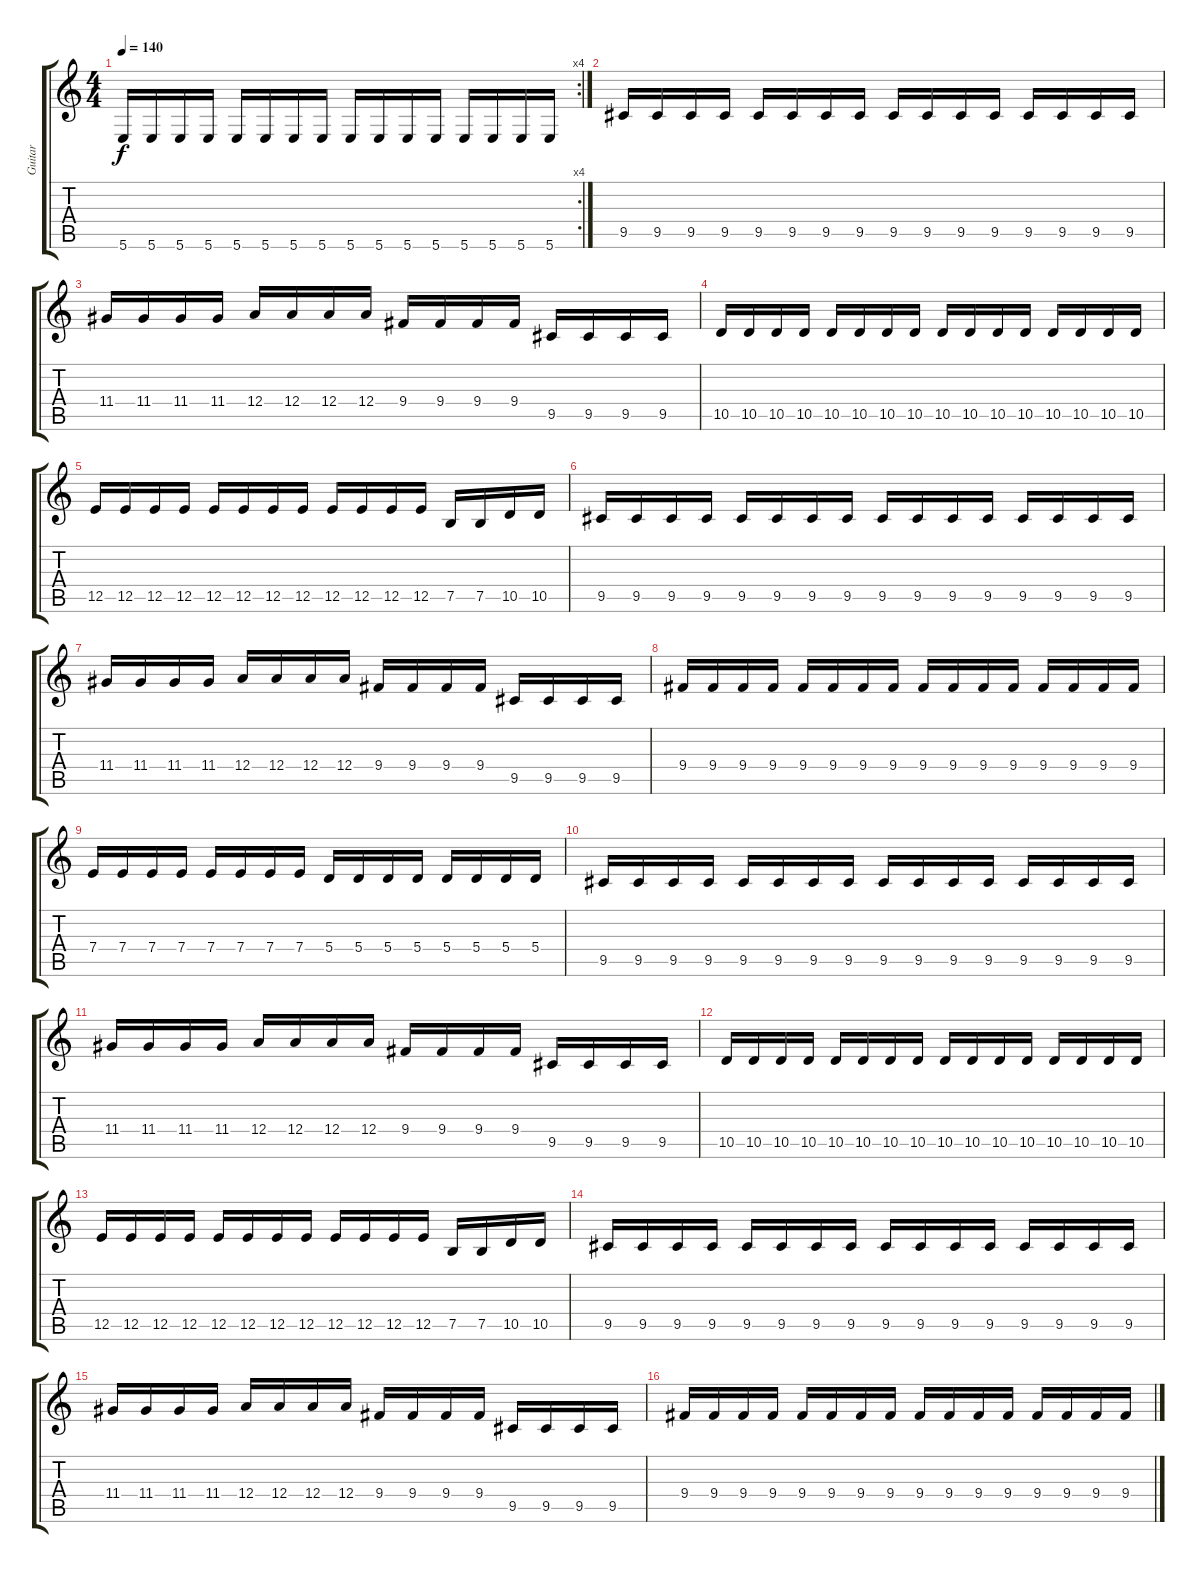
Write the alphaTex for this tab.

\track ("Guitar" "Guitar") {instrument distortionguitar}
\staff {score tabs}
\tuning (B3 Gb3 D3 A2 E2 B1) {hide}
\rc 4
\ts (4 4)
\tempo 140
\clef g2
\ks c
5.6.16{dy f} 5.6.16 5.6.16 5.6.16 5.6.16 5.6.16 5.6.16 5.6.16 5.6.16 5.6.16 5.6.16 5.6.16 5.6.16 5.6.16 5.6.16 5.6.16 |
9.5.16 9.5.16 9.5.16 9.5.16 9.5.16 9.5.16 9.5.16 9.5.16 9.5.16 9.5.16 9.5.16 9.5.16 9.5.16 9.5.16 9.5.16 9.5.16 |
11.4.16 11.4.16 11.4.16 11.4.16 12.4.16 12.4.16 12.4.16 12.4.16 9.4.16 9.4.16 9.4.16 9.4.16 9.5.16 9.5.16 9.5.16 9.5.16 |
10.5.16 10.5.16 10.5.16 10.5.16 10.5.16 10.5.16 10.5.16 10.5.16 10.5.16 10.5.16 10.5.16 10.5.16 10.5.16 10.5.16 10.5.16 10.5.16 |
12.5.16 12.5.16 12.5.16 12.5.16 12.5.16 12.5.16 12.5.16 12.5.16 12.5.16 12.5.16 12.5.16 12.5.16 7.5.16 7.5.16 10.5.16 10.5.16 |
9.5.16 9.5.16 9.5.16 9.5.16 9.5.16 9.5.16 9.5.16 9.5.16 9.5.16 9.5.16 9.5.16 9.5.16 9.5.16 9.5.16 9.5.16 9.5.16 |
11.4.16 11.4.16 11.4.16 11.4.16 12.4.16 12.4.16 12.4.16 12.4.16 9.4.16 9.4.16 9.4.16 9.4.16 9.5.16 9.5.16 9.5.16 9.5.16 |
9.4.16 9.4.16 9.4.16 9.4.16 9.4.16 9.4.16 9.4.16 9.4.16 9.4.16 9.4.16 9.4.16 9.4.16 9.4.16 9.4.16 9.4.16 9.4.16 |
7.4.16 7.4.16 7.4.16 7.4.16 7.4.16 7.4.16 7.4.16 7.4.16 5.4.16 5.4.16 5.4.16 5.4.16 5.4.16 5.4.16 5.4.16 5.4.16 |
9.5.16 9.5.16 9.5.16 9.5.16 9.5.16 9.5.16 9.5.16 9.5.16 9.5.16 9.5.16 9.5.16 9.5.16 9.5.16 9.5.16 9.5.16 9.5.16 |
11.4.16 11.4.16 11.4.16 11.4.16 12.4.16 12.4.16 12.4.16 12.4.16 9.4.16 9.4.16 9.4.16 9.4.16 9.5.16 9.5.16 9.5.16 9.5.16 |
10.5.16 10.5.16 10.5.16 10.5.16 10.5.16 10.5.16 10.5.16 10.5.16 10.5.16 10.5.16 10.5.16 10.5.16 10.5.16 10.5.16 10.5.16 10.5.16 |
12.5.16 12.5.16 12.5.16 12.5.16 12.5.16 12.5.16 12.5.16 12.5.16 12.5.16 12.5.16 12.5.16 12.5.16 7.5.16 7.5.16 10.5.16 10.5.16 |
9.5.16 9.5.16 9.5.16 9.5.16 9.5.16 9.5.16 9.5.16 9.5.16 9.5.16 9.5.16 9.5.16 9.5.16 9.5.16 9.5.16 9.5.16 9.5.16 |
11.4.16 11.4.16 11.4.16 11.4.16 12.4.16 12.4.16 12.4.16 12.4.16 9.4.16 9.4.16 9.4.16 9.4.16 9.5.16 9.5.16 9.5.16 9.5.16 |
9.4.16 9.4.16 9.4.16 9.4.16 9.4.16 9.4.16 9.4.16 9.4.16 9.4.16 9.4.16 9.4.16 9.4.16 9.4.16 9.4.16 9.4.16 9.4.16
